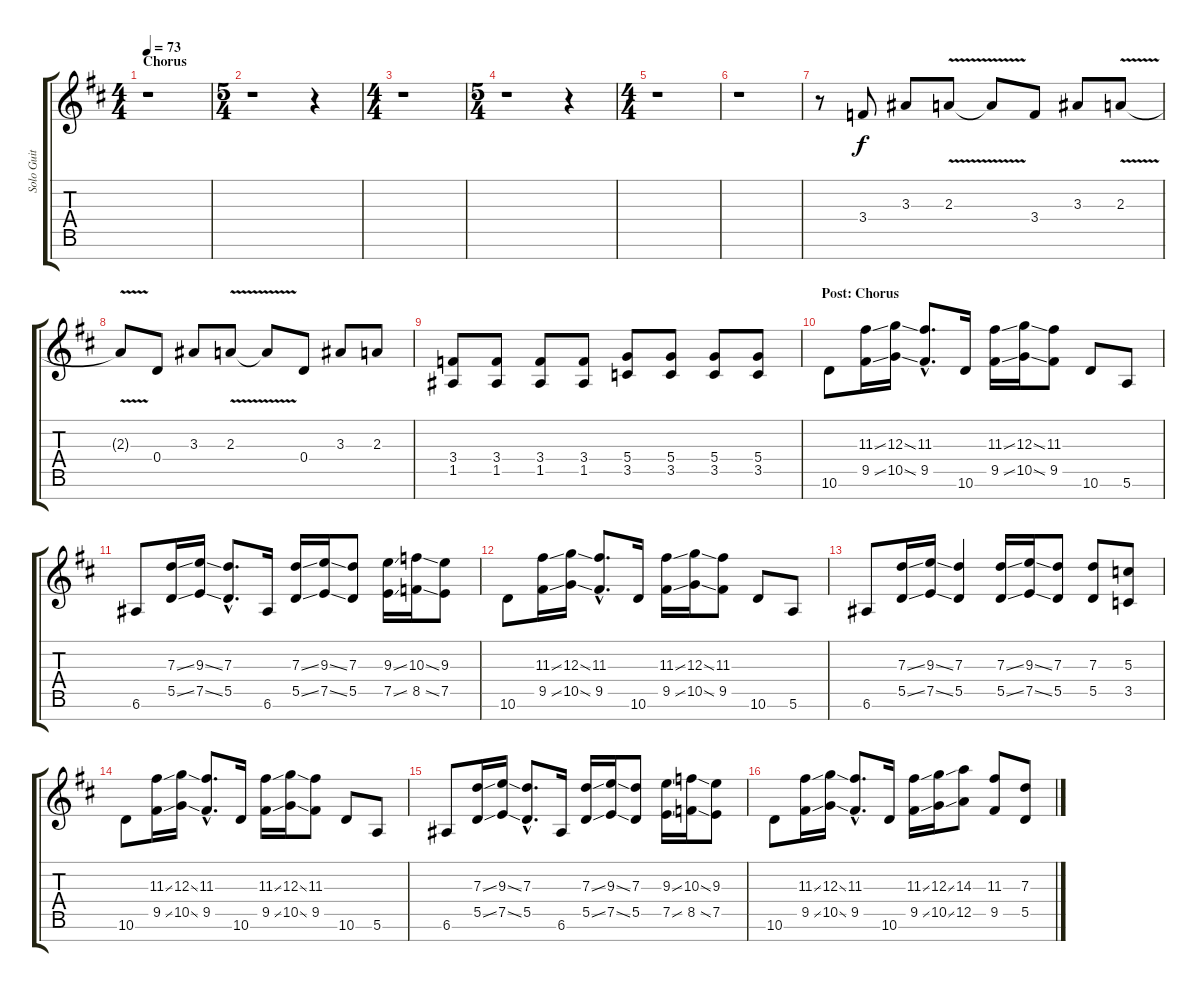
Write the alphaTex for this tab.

\track ("Solo Guit" "Solo Guit") {instrument distortionguitar}
\staff {score tabs}
\tuning (E4 B3 G3 D3 A2 E2 B1) {hide}
\ts (4 4)
\section ("" "Chorus")
\tempo 73
\clef g2
\ks d
r.1{dy f} |
\ts (5 4)
r.1 r.4 |
\ts (4 4)
r.1 |
\ts (5 4)
r.1 r.4 |
\ts (4 4)
r.1 |
r.1 |
r.8{volume 13 instrument distortionguitar} 3.4.8 3.3.8 2.3{v}.8 2.3{t}.8 3.4.8 3.3.8 2.3{v}.8 |
2.3{t}.8 0.4.8 3.3.8 2.3{v}.8 2.3{t}.8 0.4.8 3.3.8 2.3.8 |
(3.4 1.5).8 (3.4 1.5).8 (3.4 1.5).8 (3.4 1.5).8 (5.4 3.5).8 (5.4 3.5).8 (5.4 3.5).8 (5.4 3.5).8 |
\section ("" "Post: Chorus")
10.6.8 (11.3{ss} 9.5{ss}).16 (12.3{ss} 10.5{ss}).16 (11.3{hac} 9.5{hac}).8{d} 10.6.16 (11.3{ss} 9.5{ss}).16 (12.3{ss} 10.5{ss}).16 (11.3 9.5).8 10.6.8 5.6.8 |
6.6.8 (7.3{ss} 5.5{ss}).16 (9.3{ss} 7.5{ss}).16 (7.3{hac} 5.5{hac}).8{d} 6.6.16 (7.3{ss} 5.5{ss}).16 (9.3{ss} 7.5{ss}).16 (7.3 5.5).8 (9.3{ss} 7.5{ss}).16 (10.3{ss} 8.5{ss}).16 (9.3 7.5).8 |
10.6.8 (11.3{ss} 9.5{ss}).16 (12.3{ss} 10.5{ss}).16 (11.3{hac} 9.5{hac}).8{d} 10.6.16 (11.3{ss} 9.5{ss}).16 (12.3{ss} 10.5{ss}).16 (11.3 9.5).8 10.6.8 5.6.8 |
6.6.8 (7.3{ss} 5.5{ss}).16 (9.3{ss} 7.5{ss}).16 (7.3 5.5).4 (7.3{ss} 5.5{ss}).16 (9.3{ss} 7.5{ss}).16 (7.3 5.5).8 (7.3 5.5).8 (5.3 3.5).8 |
10.6.8 (11.3{ss} 9.5{ss}).16 (12.3{ss} 10.5{ss}).16 (11.3{hac} 9.5{hac}).8{d} 10.6.16 (11.3{ss} 9.5{ss}).16 (12.3{ss} 10.5{ss}).16 (11.3 9.5).8 10.6.8 5.6.8 |
6.6.8 (7.3{ss} 5.5{ss}).16 (9.3{ss} 7.5{ss}).16 (7.3{hac} 5.5{hac}).8{d} 6.6.16 (7.3{ss} 5.5{ss}).16 (9.3{ss} 7.5{ss}).16 (7.3 5.5).8 (9.3{ss} 7.5{ss}).16 (10.3{ss} 8.5{ss}).16 (9.3 7.5).8 |
10.6.8 (11.3{ss} 9.5{ss}).16 (12.3{ss} 10.5{ss}).16 (11.3{hac} 9.5{hac}).8{d} 10.6.16 (11.3{ss} 9.5{ss}).16 (12.3{ss} 10.5{ss}).16 (14.3 12.5).8 (11.3 9.5).8 (7.3 5.5).8
